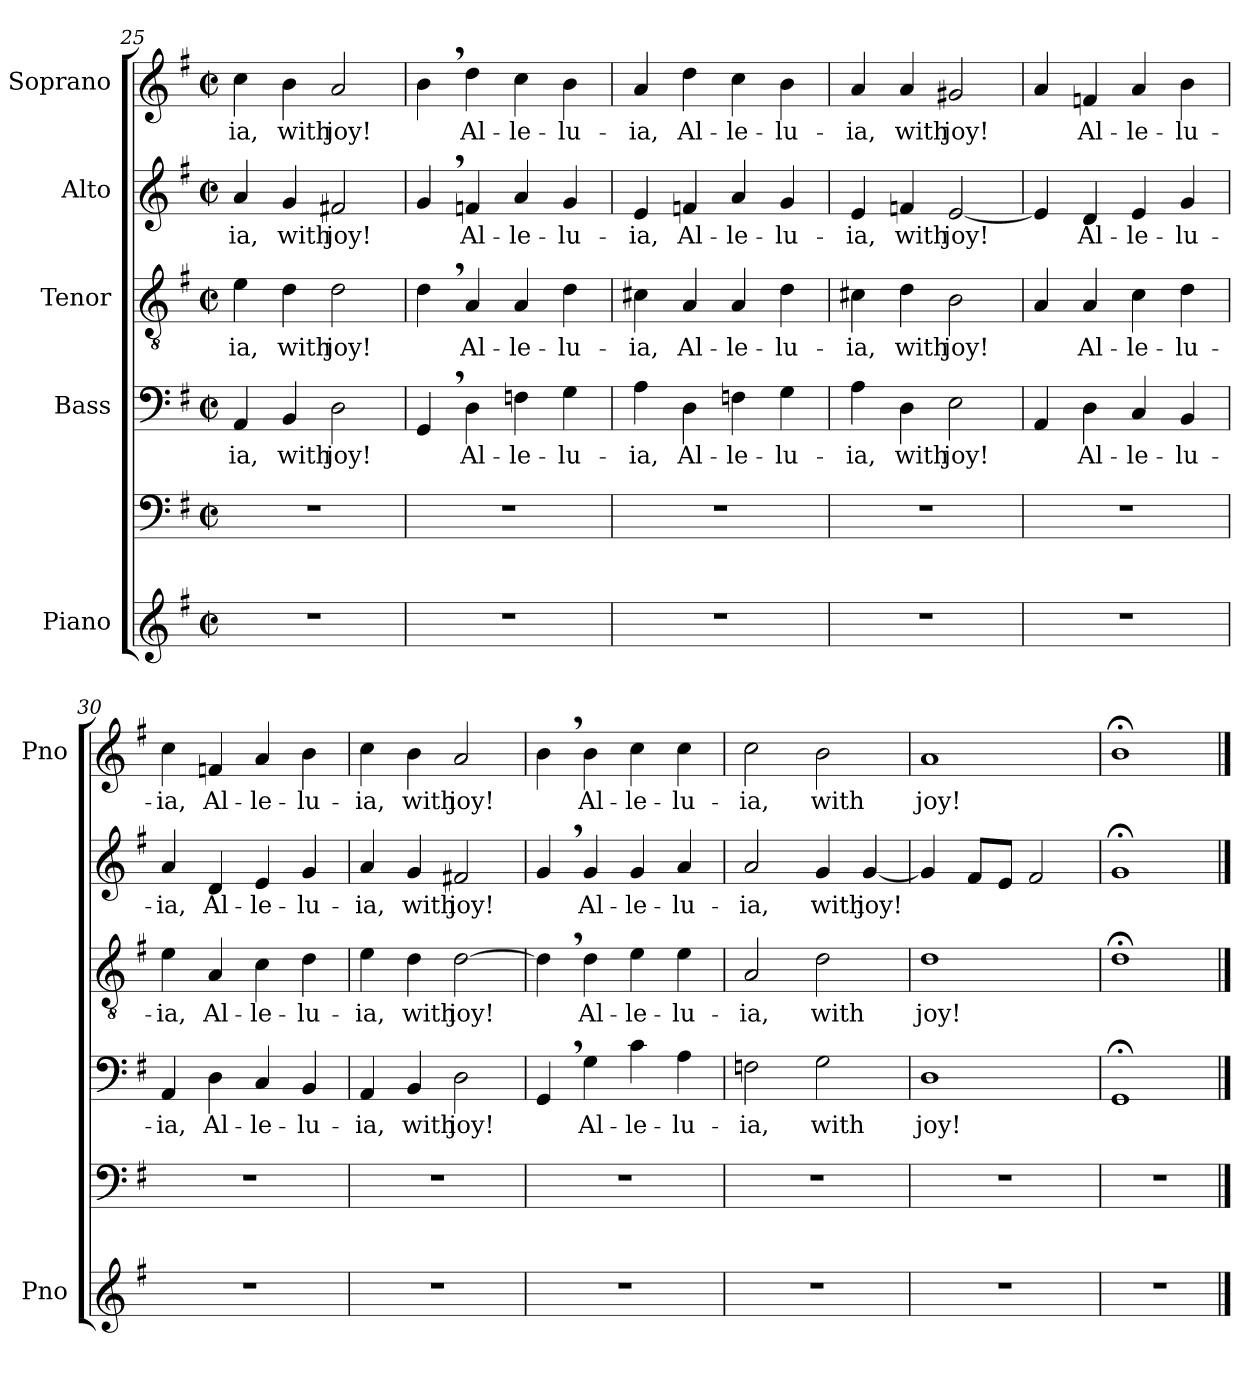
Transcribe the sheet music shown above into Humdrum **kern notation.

**kern	**kern	**kern	**text	**kern	**text	**kern	**text	**kern	**text
*part6	*part5	*part4	*part4	*part3	*part3	*part2	*part2	*part1	*part1
*staff6	*staff5	*staff4	*staff4	*staff3	*staff3	*staff2	*staff2	*staff1	*staff1
*I"Piano	*	*I"Bass	*	*I"Tenor	*	*I"Alto	*	*I"Soprano	*
*I'Pno	*	*	*	*	*	*	*	*I'Pno	*
!!LO:LB:g=z
*clefG2	*clefF4	*clefF4	*	*clefGv2	*	*clefG2	*	*clefG2	*
*k[f#]	*k[f#]	*k[f#]	*	*k[f#]	*	*k[f#]	*	*k[f#]	*
*G:	*G:	*G:	*	*G:	*	*G:	*	*G:	*
*M2/2	*M2/2	*M2/2	*	*M2/2	*	*M2/2	*	*M2/2	*
*met(c|)	*met(c|)	*met(c|)	*	*met(c|)	*	*met(c|)	*	*met(c|)	*
=25	=25	=25	=25	=25	=25	=25	=25	=25	=25
1r	1r	4AA/	-ia,	4e\	-ia,	4a/	-ia,	4cc\	-ia,
.	.	4BB/	with	4d\	with	4g/	with	4b\	with
.	.	2D\	joy!	2d\	joy!	2f#X/	joy!	2a/	joy!
=26	=26	=26	=26	=26	=26	=26	=26	=26	=26
1r	1r	4GG,>/	.	4d,>\	.	4g,>/	.	4b,>\	.
.	.	4D\	Al-	4A/	Al-	4fn/	Al-	4dd\	Al-
.	.	4Fn\	-le-	4A/	-le-	4a/	-le-	4cc\	-le-
.	.	4G\	-lu-	4d\	-lu-	4g/	-lu-	4b\	-lu-
=27	=27	=27	=27	=27	=27	=27	=27	=27	=27
1r	1r	4A\	-ia,	4c#X\	-ia,	4e/	-ia,	4a/	-ia,
.	.	4D\	Al-	4A/	Al-	4fn/	Al-	4dd\	Al-
.	.	4Fn\	-le-	4A/	-le-	4a/	-le-	4cc\	-le-
.	.	4G\	-lu-	4d\	-lu-	4g/	-lu-	4b\	-lu-
=28	=28	=28	=28	=28	=28	=28	=28	=28	=28
1r	1r	4A\	-ia,	4c#X\	-ia,	4e/	-ia,	4a/	-ia,
.	.	4D\	with	4d\	with	4fn/	with	4a/	with
.	.	2E\	joy!	2B\	joy!	[2e/	joy!	2g#X/	joy!
=29	=29	=29	=29	=29	=29	=29	=29	=29	=29
1r	1r	4AA/	.	4A/	.	4e/]	.	4a/	.
.	.	4D\	Al-	4A/	Al-	4d/	Al-	4fn/	Al-
.	.	4C/	-le-	4c\	-le-	4e/	-le-	4a/	-le-
.	.	4BB/	-lu-	4d\	-lu-	4g/	-lu-	4b\	-lu-
!!LO:LB:g=z
=30	=30	=30	=30	=30	=30	=30	=30	=30	=30
1r	1r	4AA/	-ia,	4e\	-ia,	4a/	-ia,	4cc\	-ia,
.	.	4D\	Al-	4A/	Al-	4d/	Al-	4fn/	Al-
.	.	4C/	-le-	4c\	-le-	4e/	-le-	4a/	-le-
.	.	4BB/	-lu-	4d\	-lu-	4g/	-lu-	4b\	-lu-
=31	=31	=31	=31	=31	=31	=31	=31	=31	=31
1r	1r	4AA/	-ia,	4e\	-ia,	4a/	-ia,	4cc\	-ia,
.	.	4BB/	with	4d\	with	4g/	with	4b\	with
.	.	2D\	joy!	[2d\	joy!	2f#X/	joy!	2a/	joy!
=32	=32	=32	=32	=32	=32	=32	=32	=32	=32
1r	1r	4GG,>/	.	4d,>\]	.	4g,>/	.	4b,>\	.
.	.	4G\	Al-	4d\	Al-	4g/	Al-	4b\	Al-
.	.	4c\	-le-	4e\	-le-	4g/	-le-	4cc\	-le-
.	.	4A\	-lu-	4e\	-lu-	4a/	-lu-	4cc\	-lu-
=33	=33	=33	=33	=33	=33	=33	=33	=33	=33
1r	1r	2Fn\	-ia,	2A/	-ia,	2a/	-ia,	2cc\	-ia,
.	.	2G\	with	2d\	with	4g/	with	2b\	with
.	.	.	.	.	.	[4g/	joy!	.	.
=34	=34	=34	=34	=34	=34	=34	=34	=34	=34
1r	1r	1D	joy!	1d	joy!	4g/]	.	1a	joy!
.	.	.	.	.	.	8f#/L	.	.	.
.	.	.	.	.	.	8e/J	.	.	.
.	.	.	.	.	.	2f#/	.	.	.
=35	=35	=35	=35	=35	=35	=35	=35	=35	=35
1r	1r	1GG;<	.	1d;<	.	1g;<	.	1b;<	.
==	==	==	==	==	==	==	==	==	==
*-	*-	*-	*-	*-	*-	*-	*-	*-	*-
